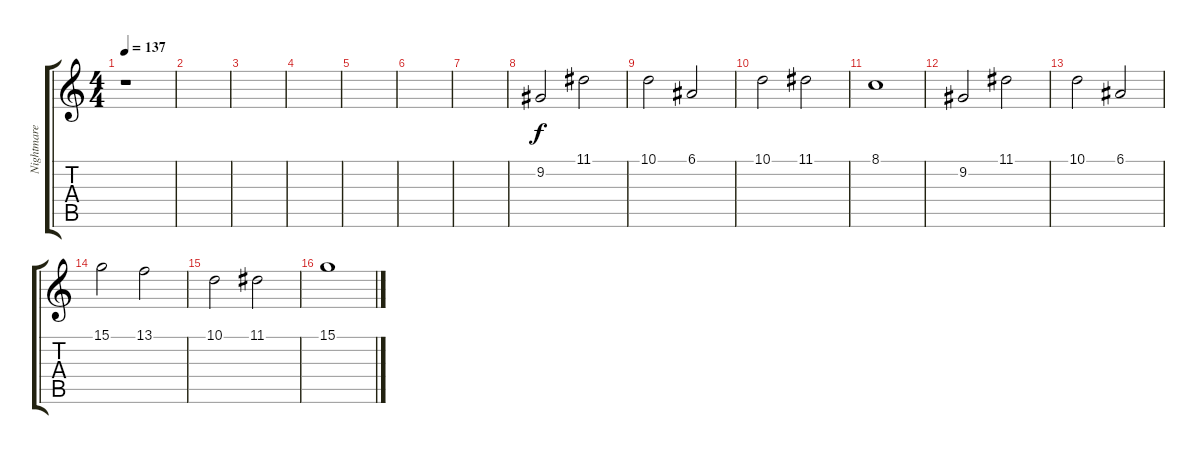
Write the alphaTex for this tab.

\track ("Nightmare Industries Syntezer 3" "Nightmare ") {instrument fx7echoes}
\staff {score tabs}
\tuning (E4 B3 G3 D3 A2 E2) {hide}
\ts (4 4)
\tempo 137
\clef g2
\ks c
r.1{dy f} |
|
|
|
|
|
|
9.2.2 11.1.2 |
10.1.2 6.1.2 |
10.1.2 11.1.2 |
8.1.1 |
9.2.2 11.1.2 |
10.1.2 6.1.2 |
15.1.2 13.1.2 |
10.1.2 11.1.2 |
15.1.1
